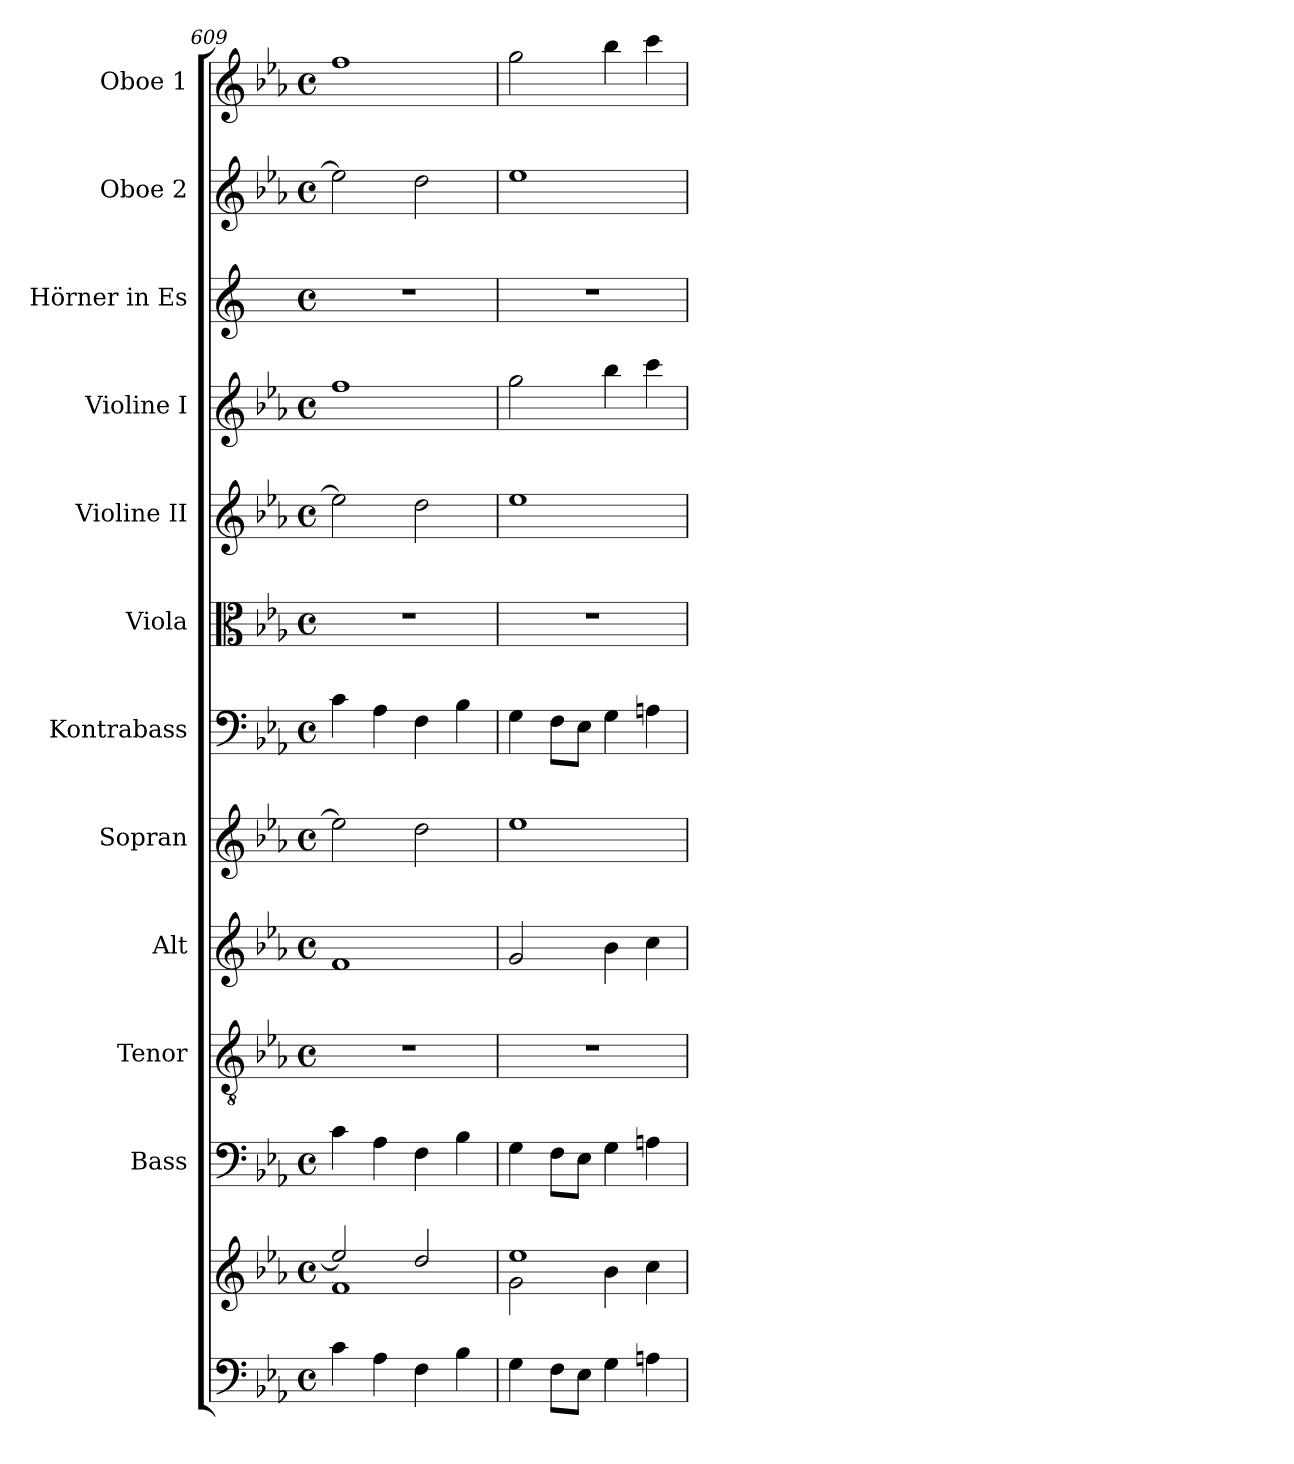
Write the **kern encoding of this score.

**kern	**kern	**kern	**kern	**kern	**kern	**kern	**kern	**kern	**kern	**kern	**kern	**kern
*part12	*part12	*part11	*part10	*part9	*part8	*part7	*part6	*part5	*part4	*part3	*part2	*part1
*staff13	*staff12	*staff11	*staff10	*staff9	*staff8	*staff7	*staff6	*staff5	*staff4	*staff3	*staff2	*staff1
*	*	*I"Bass	*I"Tenor	*I"Alt	*I"Sopran	*I"Kontrabass	*I"Viola	*I"Violine II	*I"Violine I	*I"Hörner in Es	*I"Oboe 2	*I"Oboe 1
*	*	*I'B.	*I'T.	*I'A.	*I'S.	*I'Kb.	*I'Vla.	*I'Vl. II	*I'Vl. I	*	*I'Ob. 2	*I'Ob. 1
*clefF4	*clefG2	*clefF4	*clefGv2	*clefG2	*clefG2	*clefF4	*clefC3	*clefG2	*clefG2	*clefG2	*clefG2	*clefG2
*	*	*	*	*	*	*ITrd7c12	*	*	*	*ITrd5c9	*	*
*k[b-e-a-]	*k[b-e-a-]	*k[b-e-a-]	*k[b-e-a-]	*k[b-e-a-]	*k[b-e-a-]	*k[b-e-a-]	*k[b-e-a-]	*k[b-e-a-]	*k[b-e-a-]	*k[b-e-a-]	*k[b-e-a-]	*k[b-e-a-]
*E-:	*E-:	*E-:	*E-:	*E-:	*E-:	*E-:	*E-:	*E-:	*E-:	*E-:	*E-:	*E-:
*M4/4	*M4/4	*M4/4	*M4/4	*M4/4	*M4/4	*M4/4	*M4/4	*M4/4	*M4/4	*M4/4	*M4/4	*M4/4
*met(c)	*met(c)	*met(c)	*met(c)	*met(c)	*met(c)	*met(c)	*met(c)	*met(c)	*met(c)	*met(c)	*met(c)	*met(c)
=609	=609	=609	=609	=609	=609	=609	=609	=609	=609	=609	=609	=609
*	*^	*	*	*	*	*	*	*	*	*	*	*
4c\	2ee-/]	1f	4c\	1r	1f	2ee-\]	4C\	1r	2ee-\]	1ff	1r	2ee-\]	1ff
4A-\	.	.	4A-\	.	.	.	4AA-\	.	.	.	.	.	.
4F\	2dd/	.	4F\	.	.	2dd\	4FF\	.	2dd\	.	.	2dd\	.
4B-\	.	.	4B-\	.	.	.	4BB-\	.	.	.	.	.	.
!!LO:PB:g=z
=610	=610	=610	=610	=610	=610	=610	=610	=610	=610	=610	=610	=610	=610
4G\	1ee-	2g\	4G\	1r	2g/	1ee-	4GG\	1r	1ee-	2gg\	1r	1ee-	2gg\
8F\L	.	.	8F\L	.	.	.	8FF\L	.	.	.	.	.	.
8E-\J	.	.	8E-\J	.	.	.	8EE-\J	.	.	.	.	.	.
4G\	.	4b-\	4G\	.	4b-\	.	4GG\	.	.	4bb-\	.	.	4bb-\
4An\	.	4cc\	4An\	.	4cc\	.	4AAn\	.	.	4ccc\	.	.	4ccc\
*	*v	*v	*	*	*	*	*	*	*	*	*	*	*
=	=	=	=	=	=	=	=	=	=	=	=	=
*-	*-	*-	*-	*-	*-	*-	*-	*-	*-	*-	*-	*-
